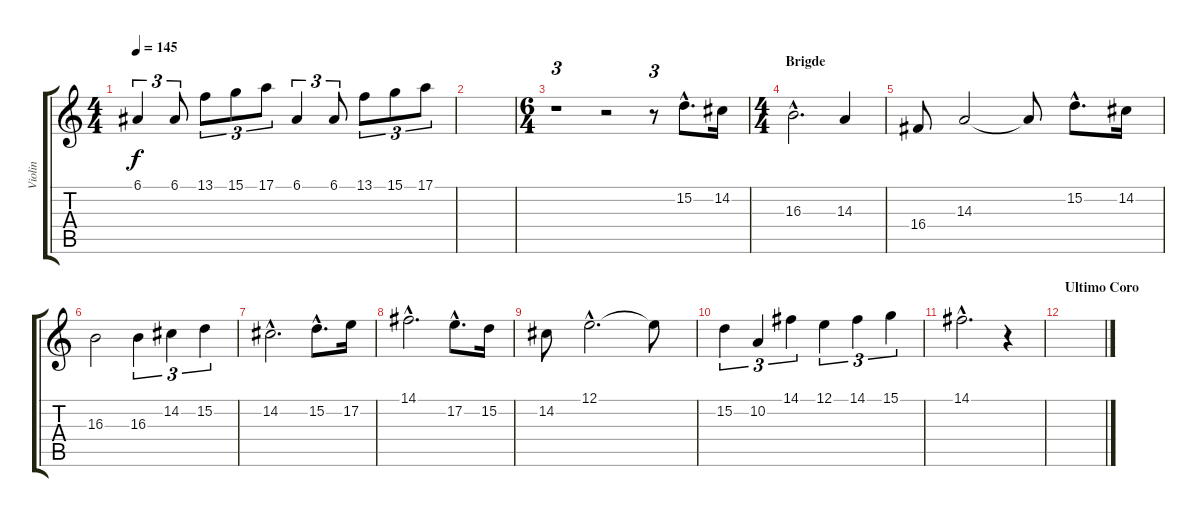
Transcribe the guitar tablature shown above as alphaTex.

\track ("Violin" "Violin") {instrument violin}
\staff {score tabs}
\tuning (E4 B3 G3 D3 A2 E2) {hide}
\ts (4 4)
\tempo 145
\clef g2
\ks c
6.1.4{tu (3 2) dy f} 6.1.8{tu (3 2)} 13.1.8{tu (3 2)} 15.1.8{tu (3 2)} 17.1.8{tu (3 2)} 6.1.4{tu (3 2)} 6.1.8{tu (3 2)} 13.1.8{tu (3 2)} 15.1.8{tu (3 2)} 17.1.8{tu (3 2)} |
|
\ts (6 4)
r.1{tu (3 2)} r.2 r.8{tu (3 2)} 15.2{hac}.8{d} 14.2.16 |
\ts (4 4)
\section ("" "Brigde")
16.3{hac}.2{d} 14.3.4 |
16.4.8 14.3.2 14.3{t}.8 15.2{hac}.8{d} 14.2.16 |
16.3.2 16.3.4{tu (3 2)} 14.2.4{tu (3 2)} 15.2.4{tu (3 2)} |
14.2{hac}.2{d} 15.2{hac}.8{d} 17.2.16 |
14.1{hac}.2{d} 17.2{hac}.8{d} 15.2.16 |
14.2.8 12.1{hac}.2{d} 12.1{t}.8 |
15.2.4{tu (3 2)} 10.2.4{tu (3 2)} 14.1.4{tu (3 2)} 12.1.4{tu (3 2)} 14.1.4{tu (3 2)} 15.1.4{tu (3 2)} |
14.1{hac}.2{d} r.4 |
\section ("" "Ultimo Coro")
